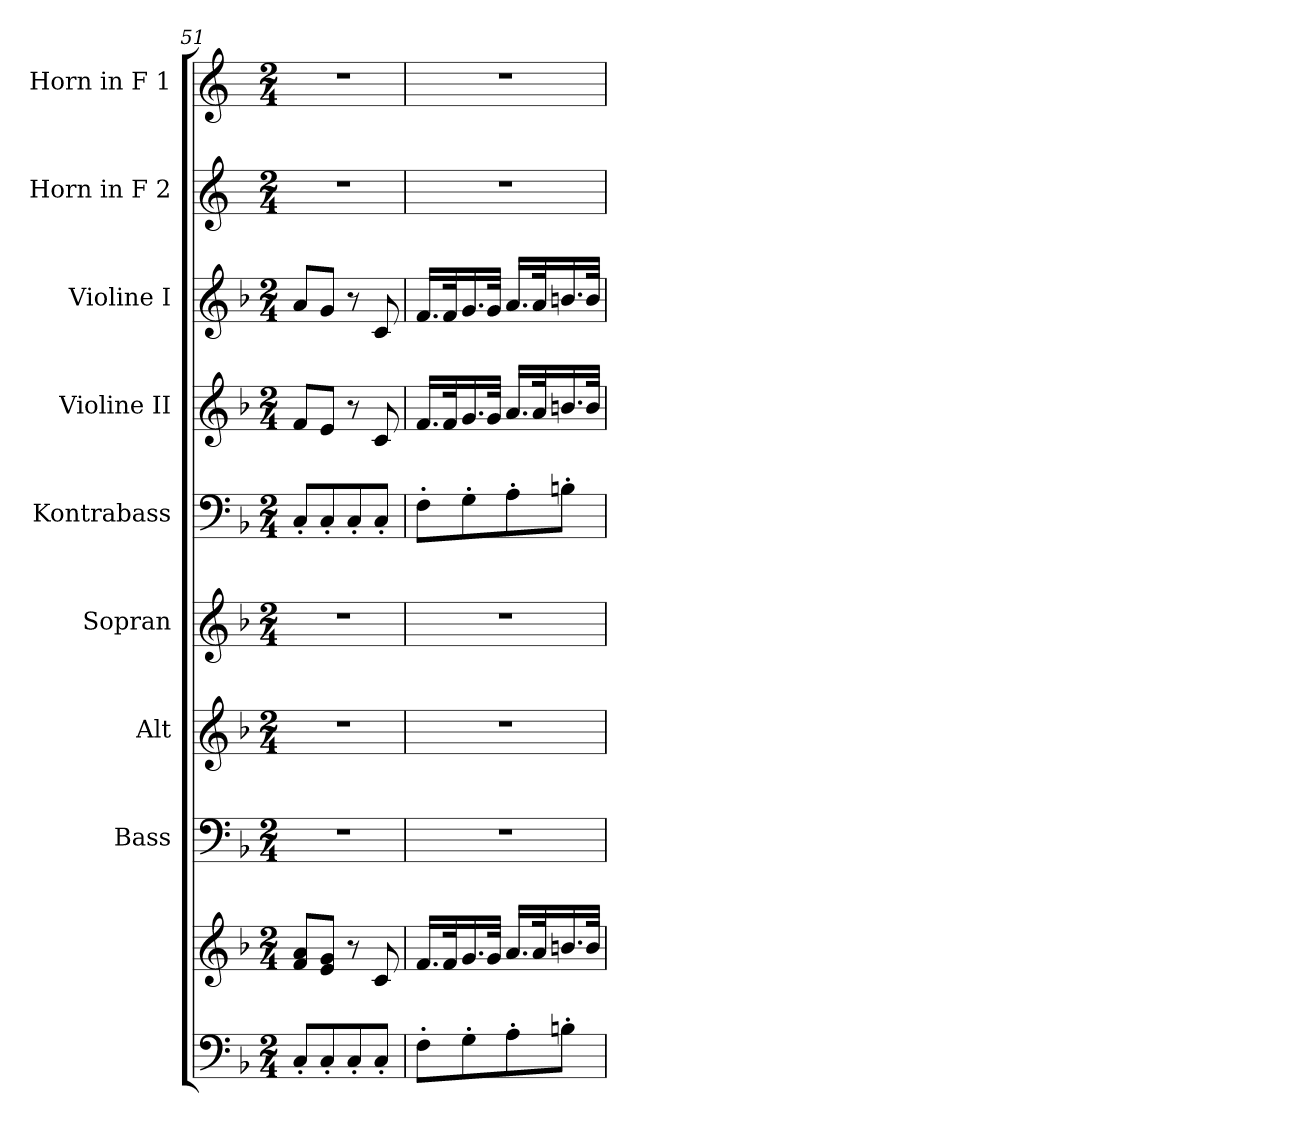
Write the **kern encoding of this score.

**kern	**kern	**kern	**kern	**kern	**kern	**kern	**kern	**kern	**kern
*part9	*part9	*part8	*part7	*part6	*part5	*part4	*part3	*part2	*part1
*staff10	*staff9	*staff8	*staff7	*staff6	*staff5	*staff4	*staff3	*staff2	*staff1
*	*	*I"Bass	*I"Alt	*I"Sopran	*I"Kontrabass	*I"Violine II	*I"Violine I	*I"Horn in F 2	*I"Horn in F 1
*	*	*I'B.	*I'A.	*I'S.	*I'Kb.	*I'Vl. II	*I'Vl. I	*I'Hrn. 2	*I'Hrn. 1
*clefF4	*clefG2	*clefF4	*clefG2	*clefG2	*clefF4	*clefG2	*clefG2	*clefG2	*clefG2
*	*	*	*	*	*ITrd7c12	*	*	*ITrd4c7	*ITrd4c7
*k[b-]	*k[b-]	*k[b-]	*k[b-]	*k[b-]	*k[b-]	*k[b-]	*k[b-]	*k[b-]	*k[b-]
*F:	*F:	*F:	*F:	*F:	*F:	*F:	*F:	*F:	*F:
*M2/4	*M2/4	*M2/4	*M2/4	*M2/4	*M2/4	*M2/4	*M2/4	*M2/4	*M2/4
=51	=51	=51	=51	=51	=51	=51	=51	=51	=51
8C'</L	8f/ 8a/L	2r	2r	2r	8CC'</L	8f/L	8a/L	2r	2r
8C'</	8e/ 8g/J	.	.	.	8CC'</	8e/J	8g/J	.	.
8C'</	8r	.	.	.	8CC'</	8r	8r	.	.
8C'</J	8c/	.	.	.	8CC'</J	8c/	8c/	.	.
=52	=52	=52	=52	=52	=52	=52	=52	=52	=52
8F'>\L	16.f/LL	2r	2r	2r	8FF'>\L	16.f/LL	16.f/LL	2r	2r
.	32f/k	.	.	.	.	32f/k	32f/k	.	.
8G'>\	16.g/	.	.	.	8GG'>\	16.g/	16.g/	.	.
.	32g/JJk	.	.	.	.	32g/JJk	32g/JJk	.	.
8A'>\	16.a/LL	.	.	.	8AA'>\	16.a/LL	16.a/LL	.	.
.	32a/k	.	.	.	.	32a/k	32a/k	.	.
8Bn'>\J	16.bn/	.	.	.	8BBn'>\J	16.bn/	16.bn/	.	.
.	32b/JJk	.	.	.	.	32b/JJk	32b/JJk	.	.
=	=	=	=	=	=	=	=	=	=
*-	*-	*-	*-	*-	*-	*-	*-	*-	*-
